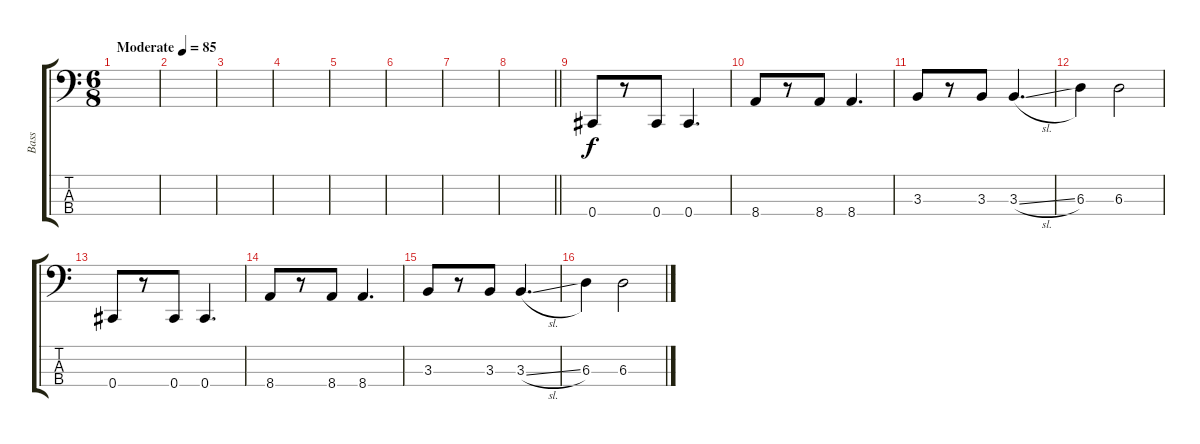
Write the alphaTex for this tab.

\track ("Bass" "Bass") {instrument electricbasspick}
\staff {score tabs}
\tuning (Gb2 Db2 Ab1 Db1) {hide}
\ts (6 8)
\tempo (85 "Moderate")
\clef f4
\ks c
|
|
|
|
|
|
|
\barLineRight lightlight
|
0.4.8 r.8 0.4.8 0.4.4{d} |
8.4.8 r.8 8.4.8 8.4.4{d} |
3.3.8 r.8 3.3.8 3.3{sl}.4{d} |
6.3.4 6.3.2 |
0.4.8 r.8 0.4.8 0.4.4{d} |
8.4.8 r.8 8.4.8 8.4.4{d} |
3.3.8 r.8 3.3.8 3.3{sl}.4{d} |
6.3.4 6.3.2
